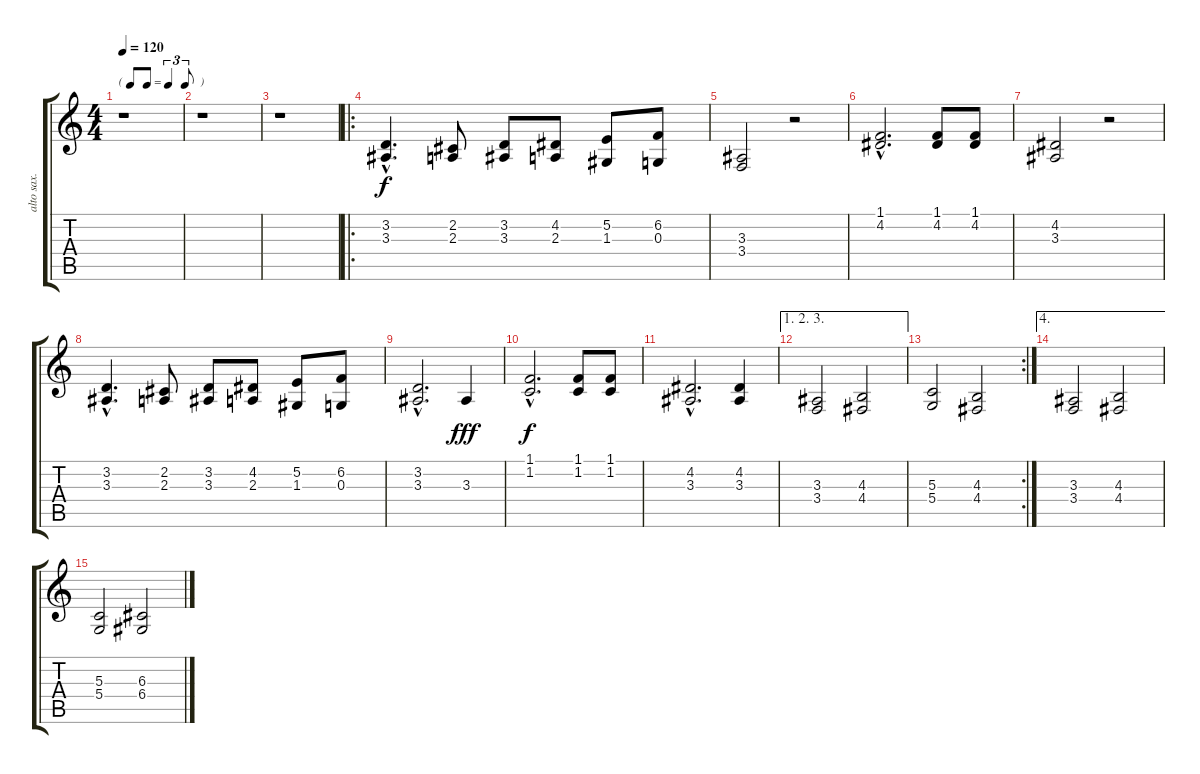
\track ("alto sax. 1-2" "alto sax. ") {instrument altosax}
\staff {score tabs}
\tuning (E4 B3 G3 D3 A2 E2) {hide}
\ts (4 4)
\tf triplet8th
\tempo 120
\clef g2
\ks c
r.1{dy f instrument altosax} |
r.1 |
r.1 |
\ro
(3.2{hac} 3.3{hac}).4{d} (2.2 2.3).8 (3.2 3.3).8 (4.2 2.3).8 (5.2 1.3).8 (6.2 0.3).8 |
(3.3 3.4).2 r.2 |
(1.1{hac} 4.2{hac}).2{d} (1.1 4.2).8 (1.1 4.2).8 |
(4.2 3.3).2 r.2 |
(3.2{hac} 3.3{hac}).4{d} (2.2 2.3).8 (3.2 3.3).8 (4.2 2.3).8 (5.2 1.3).8 (6.2 0.3).8 |
(3.2{hac} 3.3{hac}).2{d} 3.3.4{dy fff} |
(1.1{hac} 1.2{hac}).2{d dy f} (1.1 1.2).8 (1.1 1.2).8 |
(4.2{hac} 3.3{hac}).2{d} (4.2 3.3).4 |
\ae (1 2 3)
(3.3 3.4).2 (4.3 4.4).2 |
\rc 2
(5.3 5.4).2 (4.3 4.4).2 |
\ae 4
(3.3 3.4).2 (4.3 4.4).2 |
(5.3 5.4).2 (6.3 6.4).2
